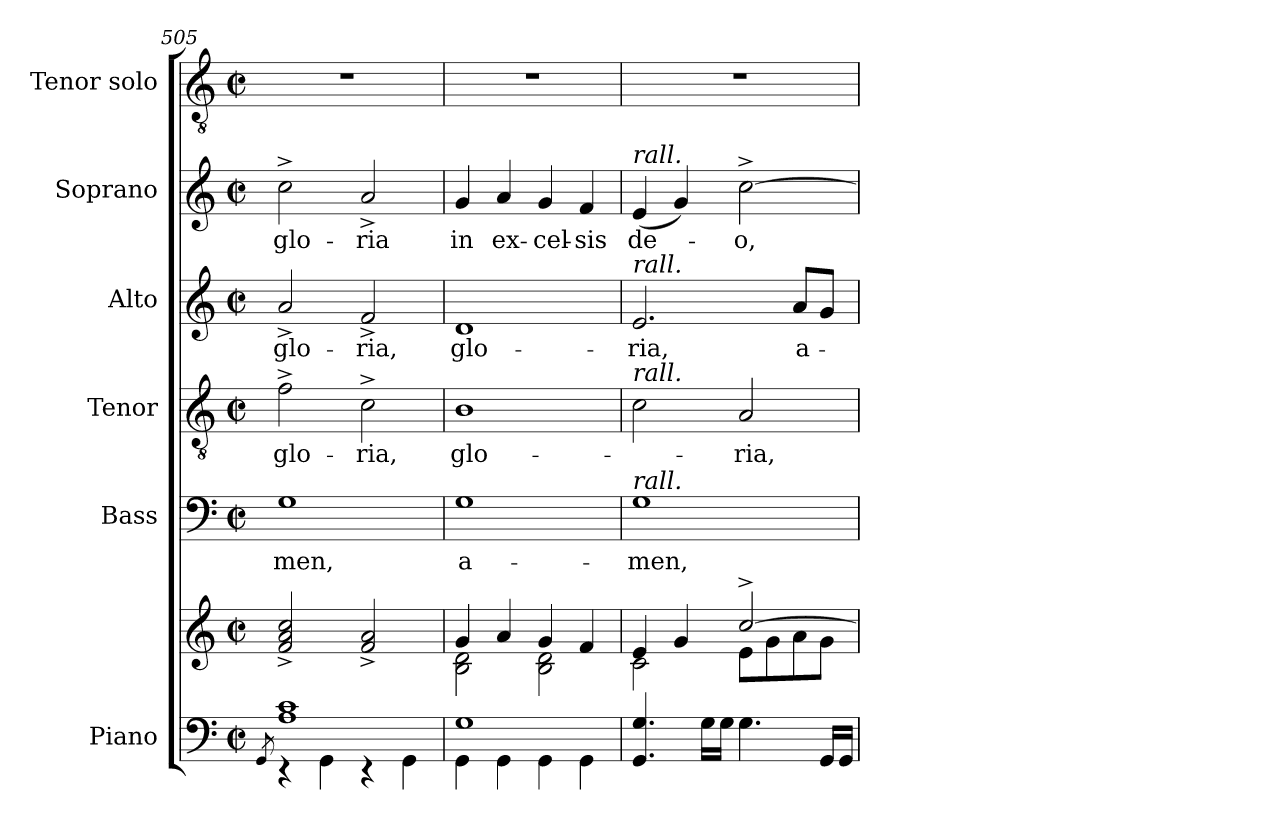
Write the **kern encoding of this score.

**kern	**kern	**kern	**text	**kern	**text	**kern	**text	**kern	**text	**kern
*part6	*part6	*part5	*part5	*part4	*part4	*part3	*part3	*part2	*part2	*part1
*staff7	*staff6	*staff5	*staff5	*staff4	*staff4	*staff3	*staff3	*staff2	*staff2	*staff1
*I"Piano	*	*I"Bass	*	*I"Tenor	*	*I"Alto	*	*I"Soprano	*	*I"Tenor solo
*I'Pno.	*	*I'B.	*	*I'T.	*	*I'A.	*	*I'S.	*	*I'T.s
*clefF4	*clefG2	*clefF4	*	*clefGv2	*	*clefG2	*	*clefG2	*	*clefGv2
*k[]	*k[]	*k[]	*	*k[]	*	*k[]	*	*k[]	*	*k[]
*M2/2	*M2/2	*M2/2	*	*M2/2	*	*M2/2	*	*M2/2	*	*M2/2
*met(c|)	*met(c|)	*met(c|)	*	*met(c|)	*	*met(c|)	*	*met(c|)	*	*met(c|)
=505	=505	=505	=505	=505	=505	=505	=505	=505	=505	=505
8qGG/	.	.	.	.	.	.	.	.	.	.
*^	*	*	*	*	*	*	*	*	*	*
!	!	!	!	!LO:LY:b	!	!LO:LY:b	!	!LO:LY:b	!	!LO:LY:b	!
1A 1c	4r	2f/^ 2a/^ 2cc/^	1G	-men,	2f^\	glo-	2a^/	glo-	2cc^\	glo-	1r
.	4GG\	.	.	.	.	.	.	.	.	.	.
!	!	!	!	!	!	!LO:LY:b	!	!LO:LY:b	!	!LO:LY:b	!
.	4r	2f/^ 2a/^	.	.	2c^\	-ria,	2f^/	-ria,	2a^/	-ria	.
.	4GG\	.	.	.	.	.	.	.	.	.	.
=506	=506	=506	=506	=506	=506	=506	=506	=506	=506	=506	=506
*	*	*^	*	*	*	*	*	*	*	*	*
!	!	!	!	!	!LO:LY:b	!	!LO:LY:b	!	!LO:LY:b	!	!LO:LY:b	!
1G	4GG\	4g/	2B\ 2d\	1G	a-	1B	glo-	1d	glo-	4g/	in	1r
!	!	!	!	!	!	!	!	!	!	!	!LO:LY:b	!
.	4GG\	4a/	.	.	.	.	.	.	.	4a/	ex-	.
!	!	!	!	!	!	!	!	!	!	!	!LO:LY:b	!
.	4GG\	4g/	2B\ 2d\	.	.	.	.	.	.	4g/	-cel-	.
!	!	!	!	!	!	!	!	!	!	!	!LO:LY:b	!
.	4GG\	4f/	.	.	.	.	.	.	.	4f/	-sis	.
*v	*v	*	*	*	*	*	*	*	*	*	*	*
=507	=507	=507	=507	=507	=507	=507	=507	=507	=507	=507	=507
*	*	*	*	*	*	*	*	*	*	*	*MM220
*^	*	*	*	*	*	*	*	*	*	*	*
!	!	!	!	!	!	!	!	!	!	!LO:TX:a:i:t=rall.	!	!
!	!	!	!	!	!	!	!	!LO:TX:a:i:t=rall.	!	!	!	!
!	!	!	!	!	!	!LO:TX:a:i:t=rall.	!	!	!	!	!	!
!	!	!	!	!LO:TX:a:i:t=rall.	!	!	!	!	!	!	!	!
!LO:TX:a:i:t=rall.	!	!	!	!	!	!	!	!	!	!	!	!
!	!	!	!	!	!LO:LY:b	!	!	!	!LO:LY:b	!	!LO:LY:b	!
*v	*v	*	*	*	*	*	*	*	*	*	*	*
4.GG/ 4.G/	4e/	2c\	1G	-men,	2c\	.	2.e/	-ria,	(<4e/	de-	1r
.	4g/	.	.	.	.	.	.	.	4g/)	.	.
16G\LL	.	.	.	.	.	.	.	.	.	.	.
16G\JJ	.	.	.	.	.	.	.	.	.	.	.
!	!	!	!	!	!	!LO:LY:b	!	!	!	!LO:LY:b	!
4.G\	[2cc^/	8e\L	.	.	2A/	-ria,	.	.	[2cc^\	-o,	.
.	.	8g\	.	.	.	.	.	.	.	.	.
!	!	!	!	!	!	!	!	!LO:LY:b	!	!	!
.	.	8a\	.	.	.	.	8a/L	a-	.	.	.
16GG/LL	.	8g\J	.	.	.	.	8g/J	.	.	.	.
16GG/JJ	.	.	.	.	.	.	.	.	.	.	.
*	*v	*v	*	*	*	*	*	*	*	*	*
=	=	=	=	=	=	=	=	=	=	=
*-	*-	*-	*-	*-	*-	*-	*-	*-	*-	*-
